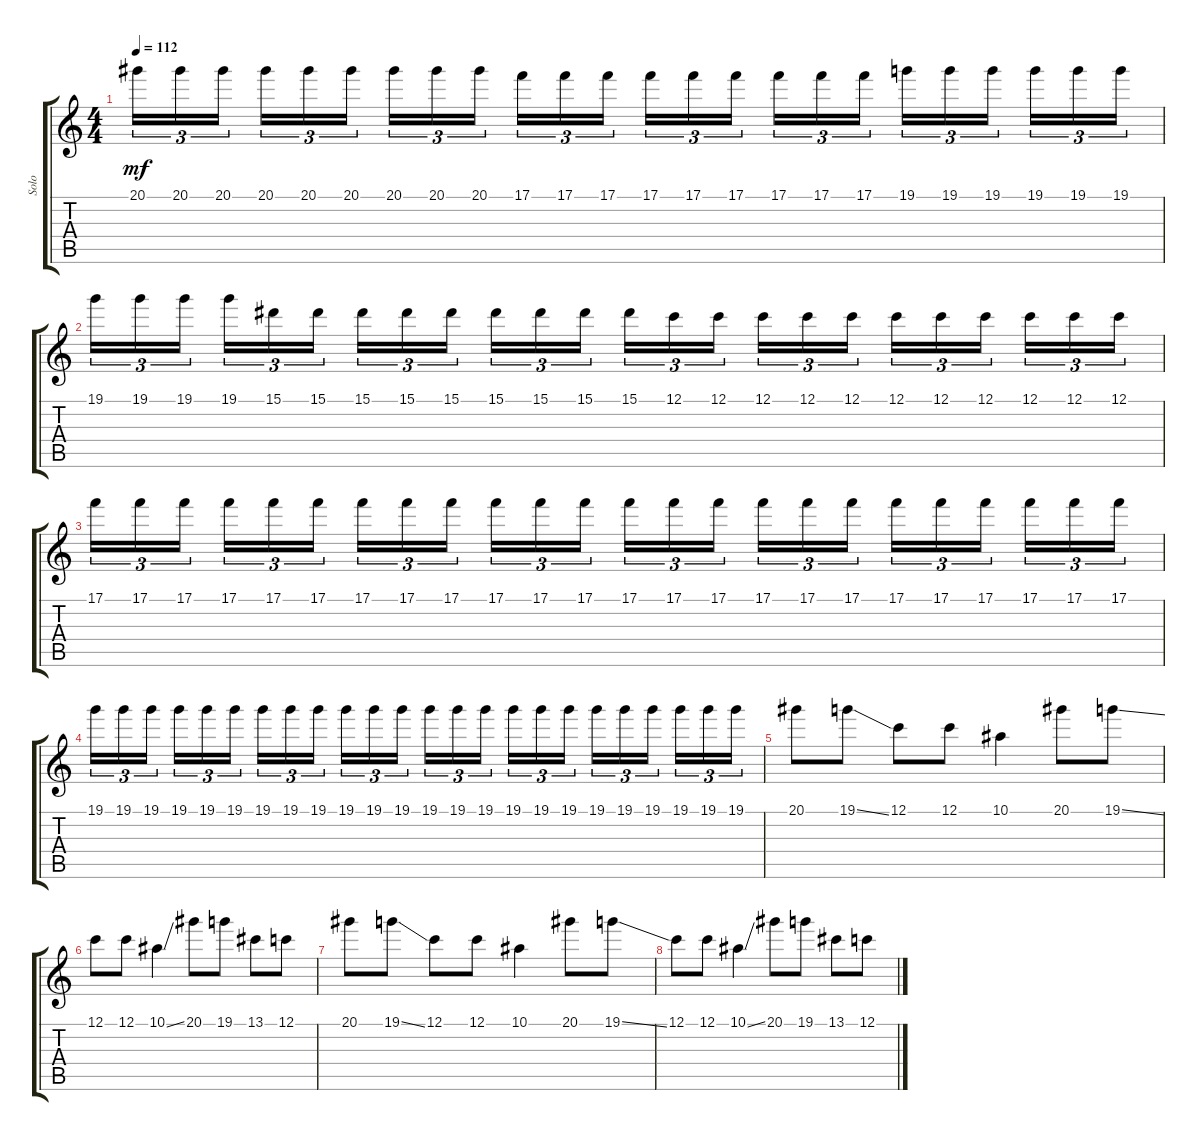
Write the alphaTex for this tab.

\track ("Solo" "Solo") {instrument electricguitarclean}
\staff {score tabs}
\tuning (C4 G3 Eb3 Bb2 F2 Bb2) {hide}
\ts (4 4)
\tempo 112
\clef g2
\ks c
20.1.16{tu (3 2) dy mf} 20.1.16{tu (3 2)} 20.1.16{tu (3 2)} 20.1.16{tu (3 2)} 20.1.16{tu (3 2)} 20.1.16{tu (3 2)} 20.1.16{tu (3 2)} 20.1.16{tu (3 2)} 20.1.16{tu (3 2)} 17.1.16{tu (3 2)} 17.1.16{tu (3 2)} 17.1.16{tu (3 2)} 17.1.16{tu (3 2)} 17.1.16{tu (3 2)} 17.1.16{tu (3 2)} 17.1.16{tu (3 2)} 17.1.16{tu (3 2)} 17.1.16{tu (3 2)} 19.1.16{tu (3 2)} 19.1.16{tu (3 2)} 19.1.16{tu (3 2)} 19.1.16{tu (3 2)} 19.1.16{tu (3 2)} 19.1.16{tu (3 2)} |
19.1.16{tu (3 2)} 19.1.16{tu (3 2)} 19.1.16{tu (3 2)} 19.1.16{tu (3 2)} 15.1.16{tu (3 2)} 15.1.16{tu (3 2)} 15.1.16{tu (3 2)} 15.1.16{tu (3 2)} 15.1.16{tu (3 2)} 15.1.16{tu (3 2)} 15.1.16{tu (3 2)} 15.1.16{tu (3 2)} 15.1.16{tu (3 2)} 12.1.16{tu (3 2)} 12.1.16{tu (3 2)} 12.1.16{tu (3 2)} 12.1.16{tu (3 2)} 12.1.16{tu (3 2)} 12.1.16{tu (3 2)} 12.1.16{tu (3 2)} 12.1.16{tu (3 2)} 12.1.16{tu (3 2)} 12.1.16{tu (3 2)} 12.1.16{tu (3 2)} |
17.1.16{tu (3 2)} 17.1.16{tu (3 2)} 17.1.16{tu (3 2)} 17.1.16{tu (3 2)} 17.1.16{tu (3 2)} 17.1.16{tu (3 2)} 17.1.16{tu (3 2)} 17.1.16{tu (3 2)} 17.1.16{tu (3 2)} 17.1.16{tu (3 2)} 17.1.16{tu (3 2)} 17.1.16{tu (3 2)} 17.1.16{tu (3 2)} 17.1.16{tu (3 2)} 17.1.16{tu (3 2)} 17.1.16{tu (3 2)} 17.1.16{tu (3 2)} 17.1.16{tu (3 2)} 17.1.16{tu (3 2)} 17.1.16{tu (3 2)} 17.1.16{tu (3 2)} 17.1.16{tu (3 2)} 17.1.16{tu (3 2)} 17.1.16{tu (3 2)} |
19.1.16{tu (3 2)} 19.1.16{tu (3 2)} 19.1.16{tu (3 2)} 19.1.16{tu (3 2)} 19.1.16{tu (3 2)} 19.1.16{tu (3 2)} 19.1.16{tu (3 2)} 19.1.16{tu (3 2)} 19.1.16{tu (3 2)} 19.1.16{tu (3 2)} 19.1.16{tu (3 2)} 19.1.16{tu (3 2)} 19.1.16{tu (3 2)} 19.1.16{tu (3 2)} 19.1.16{tu (3 2)} 19.1.16{tu (3 2)} 19.1.16{tu (3 2)} 19.1.16{tu (3 2)} 19.1.16{tu (3 2)} 19.1.16{tu (3 2)} 19.1.16{tu (3 2)} 19.1.16{tu (3 2)} 19.1.16{tu (3 2)} 19.1.16{tu (3 2)} |
20.1.8 19.1{ss}.8 12.1.8 12.1.8 10.1.4 20.1.8 19.1{ss}.8 |
12.1.8 12.1.8 10.1{ss}.4 20.1.8 19.1.8 13.1.8 12.1.8 |
20.1.8 19.1{ss}.8 12.1.8 12.1.8 10.1.4 20.1.8 19.1{ss}.8 |
12.1.8 12.1.8 10.1{ss}.4 20.1.8 19.1.8 13.1.8 12.1.8
